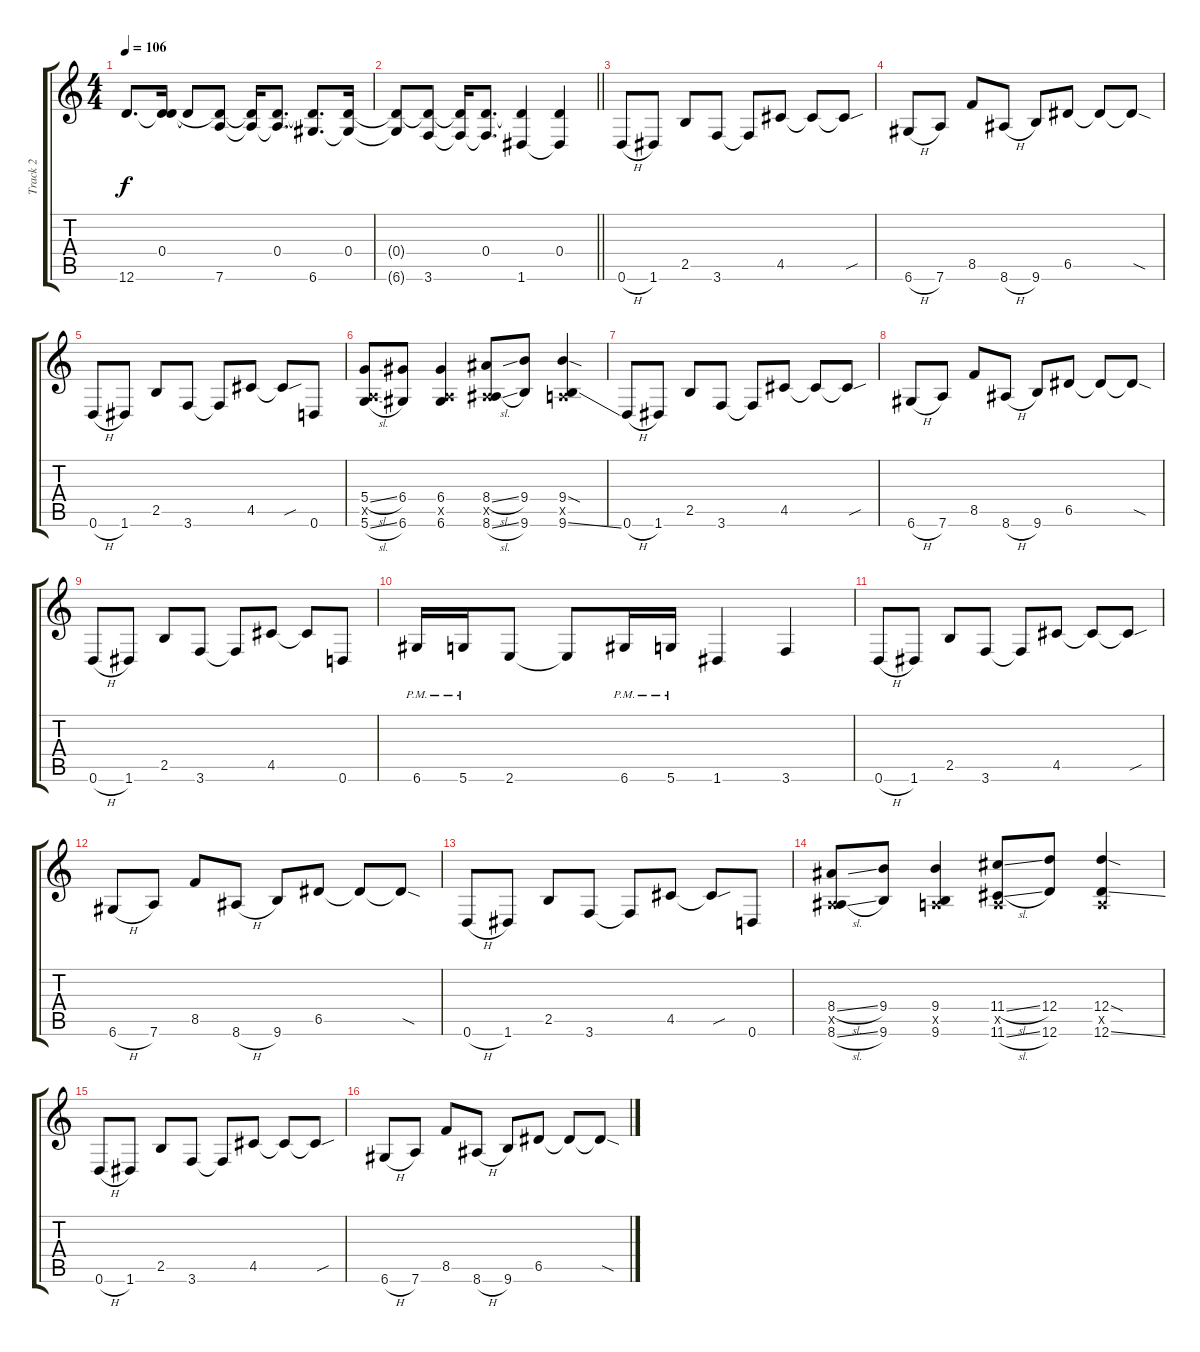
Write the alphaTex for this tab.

\track ("Track 2" "Track 2") {instrument distortionguitar}
\staff {score tabs}
\tuning (E4 A3 F3 D3 A2 D2) {hide}
\ts (4 4)
\tempo 106
\clef g2
\ks c
12.6.8{d dy f} (0.4 12.6{t}).16 12.6{t}.8 (0.4{t} 7.6).8 (0.4{t} 7.6{t}).16 (0.4 7.6{t}).8{d} (0.4{t} 6.6).8{d} (0.4 6.6{t}).16 |
\barLineRight lightlight
(0.4{t} 6.6{t}).8 (0.4{t} 3.6).8 (0.4{t} 3.6{t}).16 (0.4 3.6{t}).8{d} (0.4{t} 1.6).4 (0.4 1.6{t}).4 |
\section ("" "")
0.6{h}.8 1.6.8 2.5.8 3.6.8 3.6{t}.8 4.5.8 4.5{t}.8 4.5{sou t}.8 |
6.6{h}.8 7.6.8 8.5.8 8.6{h}.8 9.6.8 6.5.8 6.5{t}.8 6.5{sod t}.8 |
0.6{h}.8 1.6.8 2.5.8 3.6.8 3.6{t}.8 4.5.8 4.5{sou t}.8 0.6.8 |
(5.4{sl} 0.5{x} 5.6{sl}).8 (6.4 6.6).8 (6.4 0.5{x} 6.6).4 (8.4{sl} 0.5{x} 8.6{sl}).8 (9.4 9.6).8 (9.4{sod} 0.5{x} 9.6{ss}).4 |
0.6{h}.8 1.6.8 2.5.8 3.6.8 3.6{t}.8 4.5.8 4.5{t}.8 4.5{sou t}.8 |
6.6{h}.8 7.6.8 8.5.8 8.6{h}.8 9.6.8 6.5.8 6.5{t}.8 6.5{sod t}.8 |
0.6{h}.8 1.6.8 2.5.8 3.6.8 3.6{t}.8 4.5.8 4.5{t}.8 0.6.8 |
6.6{pm}.16 5.6{pm}.16 2.6.8 2.6{t}.8 6.6{pm}.16 5.6{pm}.16 1.6.4 3.6.4 |
0.6{h}.8 1.6.8 2.5.8 3.6.8 3.6{t}.8 4.5.8 4.5{t}.8 4.5{sou t}.8 |
6.6{h}.8 7.6.8 8.5.8 8.6{h}.8 9.6.8 6.5.8 6.5{t}.8 6.5{sod t}.8 |
0.6{h}.8 1.6.8 2.5.8 3.6.8 3.6{t}.8 4.5.8 4.5{sou t}.8 0.6.8 |
(8.4{sl} 0.5{x} 8.6{sl}).8 (9.4 9.6).8 (9.4 0.5{x} 9.6).4 (11.4{sl} 0.5{x} 11.6{sl}).8 (12.4 12.6).8 (12.4{sod} 0.5{x} 12.6{ss}).4 |
0.6{h}.8 1.6.8 2.5.8 3.6.8 3.6{t}.8 4.5.8 4.5{t}.8 4.5{sou t}.8 |
6.6{h}.8 7.6.8 8.5.8 8.6{h}.8 9.6.8 6.5.8 6.5{t}.8 6.5{sod t}.8
